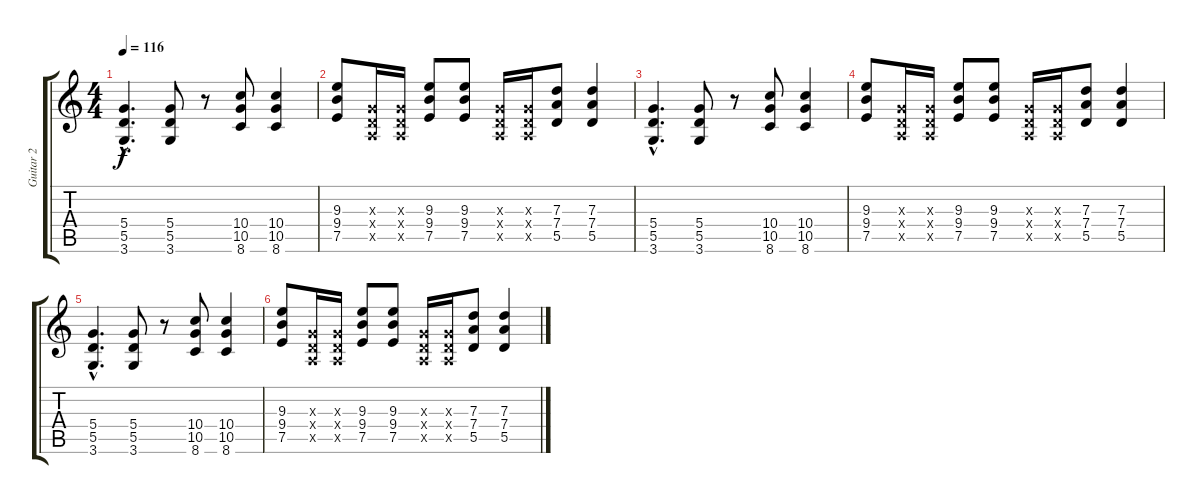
\track ("Guitar 2" "Guitar 2") {instrument distortionguitar}
\staff {score tabs}
\tuning (E4 B3 G3 D3 A2 E2) {hide}
\ts (4 4)
\tempo 116
\clef g2
\ks c
(5.4{hac} 5.5{hac} 3.6{hac}).4{d dy f volume 6} (5.4 5.5 3.6).8 r.8 (10.4 10.5 8.6).8 (10.4 10.5 8.6).4 |
(9.3 9.4 7.5).8 (0.3{x} 0.4{x} 0.5{x}).16 (0.3{x} 0.4{x} 0.5{x}).16 (9.3 9.4 7.5).8 (9.3 9.4 7.5).8 (0.3{x} 0.4{x} 0.5{x}).16 (0.3{x} 0.4{x} 0.5{x}).16 (7.3 7.4 5.5).8 (7.3 7.4 5.5).4 |
(5.4{hac} 5.5{hac} 3.6{hac}).4{d volume 4} (5.4 5.5 3.6).8 r.8 (10.4 10.5 8.6).8 (10.4 10.5 8.6).4 |
(9.3 9.4 7.5).8 (0.3{x} 0.4{x} 0.5{x}).16 (0.3{x} 0.4{x} 0.5{x}).16 (9.3 9.4 7.5).8 (9.3 9.4 7.5).8 (0.3{x} 0.4{x} 0.5{x}).16 (0.3{x} 0.4{x} 0.5{x}).16 (7.3 7.4 5.5).8 (7.3 7.4 5.5).4 |
(5.4{hac} 5.5{hac} 3.6{hac}).4{d volume 2} (5.4 5.5 3.6).8 r.8 (10.4 10.5 8.6).8 (10.4 10.5 8.6).4 |
(9.3 9.4 7.5).8 (0.3{x} 0.4{x} 0.5{x}).16 (0.3{x} 0.4{x} 0.5{x}).16 (9.3 9.4 7.5).8 (9.3 9.4 7.5).8 (0.3{x} 0.4{x} 0.5{x}).16 (0.3{x} 0.4{x} 0.5{x}).16 (7.3 7.4 5.5).8 (7.3 7.4 5.5).4
